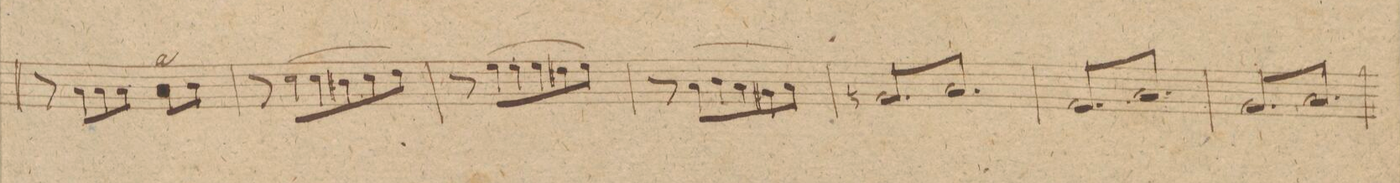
**kern	**dynam
*I"Violino 1mo	*
*clefG2	*
*k[f#c#]	*
*M3/4	*
8r	.
8a\L	.
8a\	.
8a\J	.
8a\L	.
8b\J	.
=43	=43
8r	.
(8cc#\L	.
8cc#\	.
8b#X\	.
8cc#\	.
8dd\J)	.
=44	=44
8r	.
(8ee\L	.
8ee\	.
8ee\	.
8dd#X\	.
8ee\J)	.
=45	=45
8r	.
(8a\L	.
8b\	.
8a\	.
8g#X\	.
8a\J)	.
=46	=46
*tremolo	*
8gn/L	.
8a/	.
8g/	.
8a/	.
8g/	.
8a/J	.
=47	=47
8f#/L	.
8a/	.
8f#/	.
8a/	.
8f#/	.
8a/J	.
=48	=48
8g/L	.
8a/	.
8g/	.
8a/	.
8g/	.
8a/J	.
=49	=49
*-	*-
